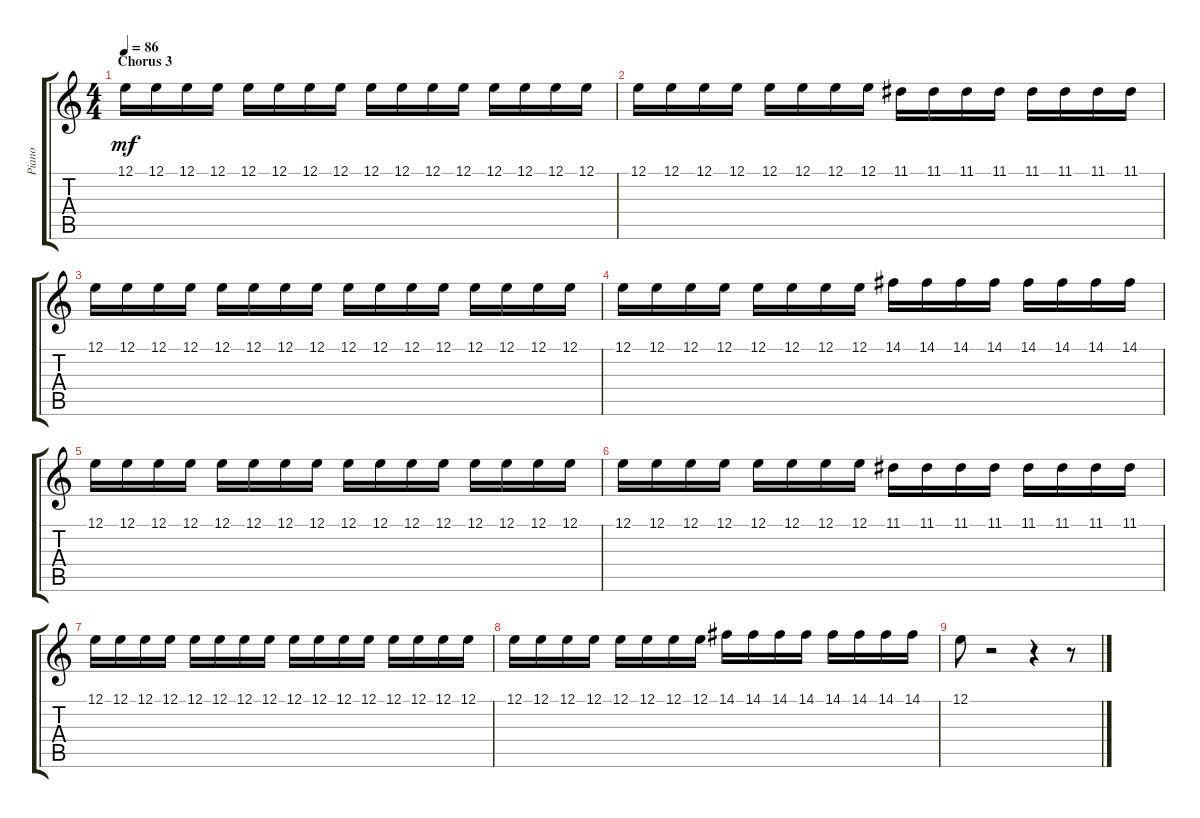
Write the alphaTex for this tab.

\track ("Piano" "Piano") {instrument electricgrandpiano}
\staff {score tabs}
\tuning (E4 B3 G3 D3 A2 E2) {hide}
\ts (4 4)
\section ("" "Chorus 3")
\tempo 86
\clef g2
\ks c
12.1.16{dy mf} 12.1.16 12.1.16 12.1.16 12.1.16 12.1.16 12.1.16 12.1.16 12.1.16 12.1.16 12.1.16 12.1.16 12.1.16 12.1.16 12.1.16 12.1.16 |
12.1.16 12.1.16 12.1.16 12.1.16 12.1.16 12.1.16 12.1.16 12.1.16 11.1.16 11.1.16 11.1.16 11.1.16 11.1.16 11.1.16 11.1.16 11.1.16 |
12.1.16 12.1.16 12.1.16 12.1.16 12.1.16 12.1.16 12.1.16 12.1.16 12.1.16 12.1.16 12.1.16 12.1.16 12.1.16 12.1.16 12.1.16 12.1.16 |
12.1.16 12.1.16 12.1.16 12.1.16 12.1.16 12.1.16 12.1.16 12.1.16 14.1.16 14.1.16 14.1.16 14.1.16 14.1.16 14.1.16 14.1.16 14.1.16 |
12.1.16 12.1.16 12.1.16 12.1.16 12.1.16 12.1.16 12.1.16 12.1.16 12.1.16 12.1.16 12.1.16 12.1.16 12.1.16 12.1.16 12.1.16 12.1.16 |
12.1.16 12.1.16 12.1.16 12.1.16 12.1.16 12.1.16 12.1.16 12.1.16 11.1.16 11.1.16 11.1.16 11.1.16 11.1.16 11.1.16 11.1.16 11.1.16 |
12.1.16 12.1.16 12.1.16 12.1.16 12.1.16 12.1.16 12.1.16 12.1.16 12.1.16 12.1.16 12.1.16 12.1.16 12.1.16 12.1.16 12.1.16 12.1.16 |
12.1.16 12.1.16 12.1.16 12.1.16 12.1.16 12.1.16 12.1.16 12.1.16 14.1.16 14.1.16 14.1.16 14.1.16 14.1.16 14.1.16 14.1.16 14.1.16 |
12.1.8 r.2 r.4 r.8
